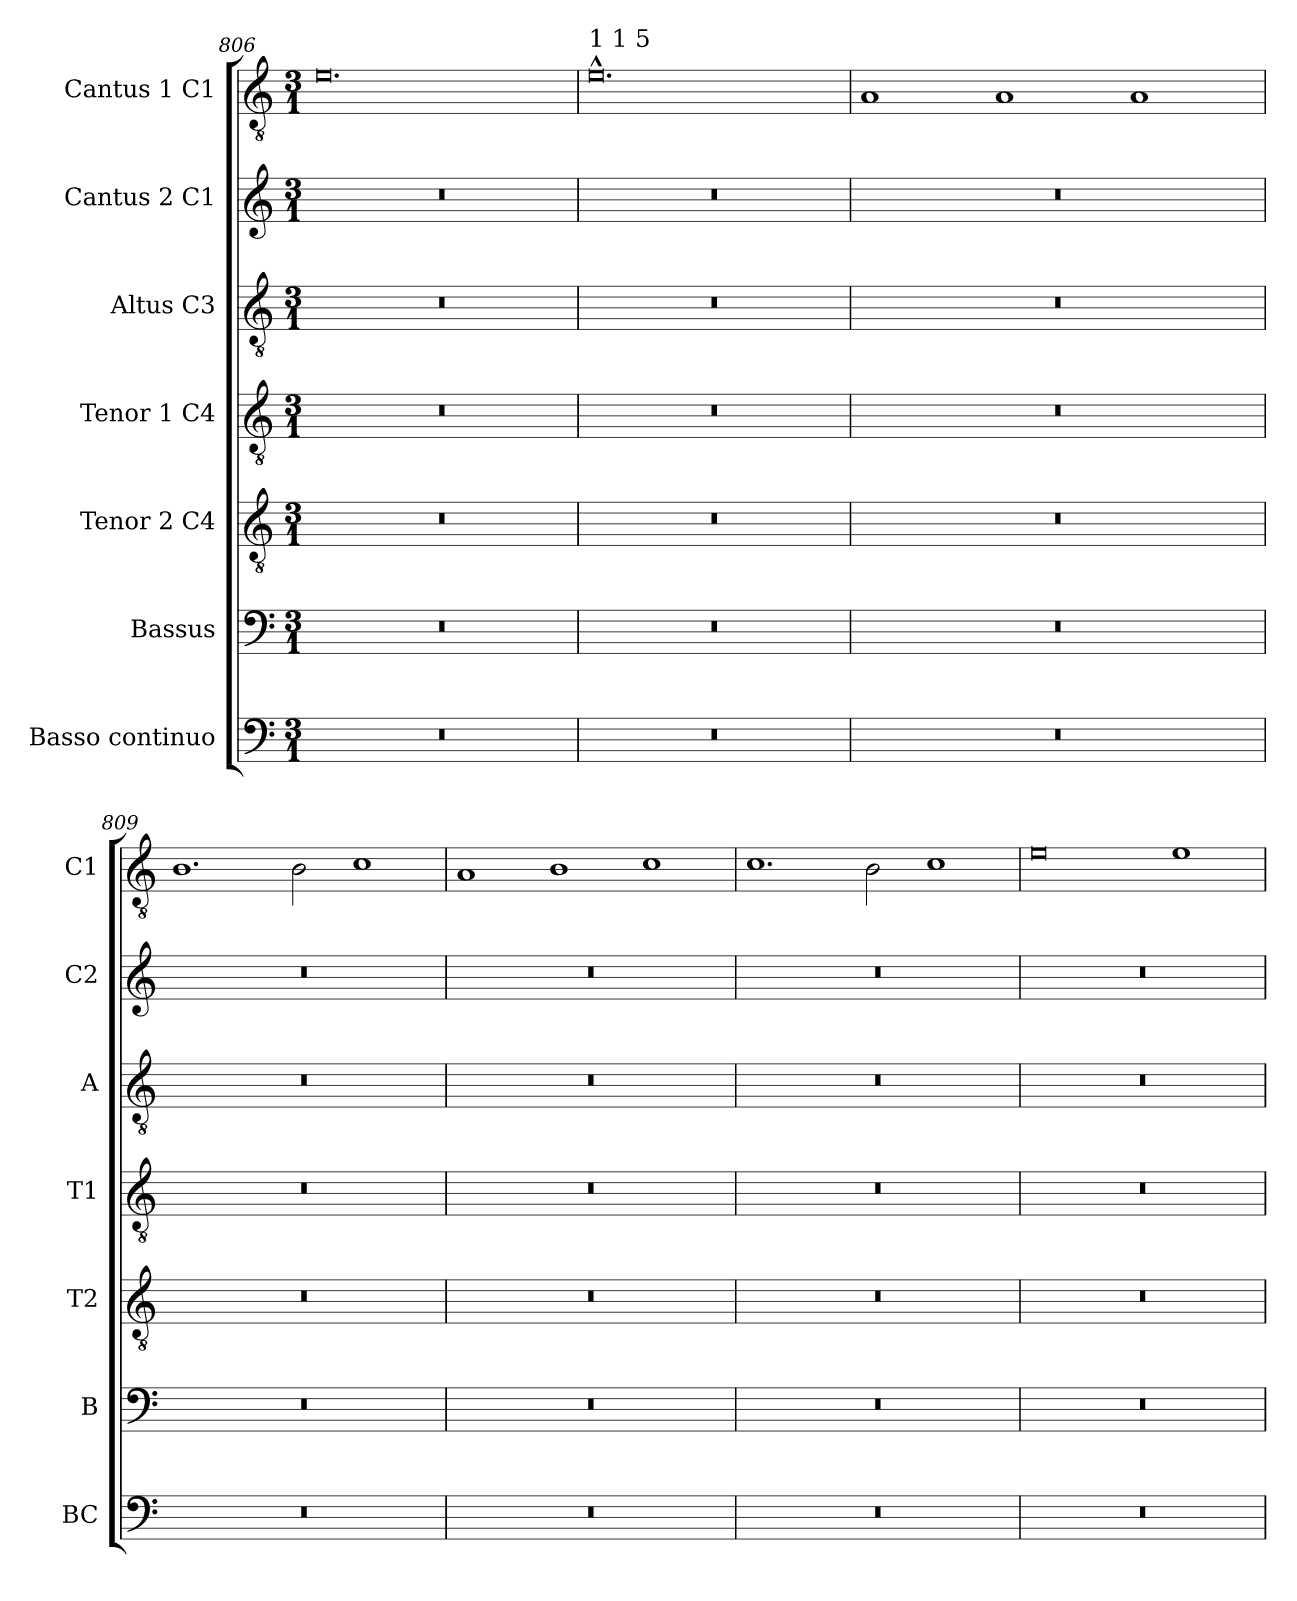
**kern	**kern	**kern	**kern	**kern	**kern	**kern
*part7	*part6	*part5	*part4	*part3	*part2	*part1
*staff7	*staff6	*staff5	*staff4	*staff3	*staff2	*staff1
*I"Basso continuo	*I"Bassus	*I"Tenor 2 C4	*I"Tenor 1 C4	*I"Altus C3	*I"Cantus 2 C1	*I"Cantus 1 C1
*I'BC	*I'B	*I'T2	*I'T1	*I'A	*I'C2	*I'C1
*clefF4	*clefF4	*clefGv2	*clefGv2	*clefGv2	*clefG2	*clefGv2
*ITrd7c12	*	*	*	*	*	*
*k[]	*k[]	*k[]	*k[]	*k[]	*k[]	*k[]
*C:	*C:	*C:	*C:	*C:	*C:	*C:
*M3/1	*M3/1	*M3/1	*M3/1	*M3/1	*M3/1	*M3/1
=806	=806	=806	=806	=806	=806	=806
0.r	0.r	0.r	0.r	0.r	0.r	0.e
!!LO:LB:g=z
=807	=807	=807	=807	=807	=807	=807
!	!	!	!	!	!	!LO:TX:a:t=1 1 5
0.r	0.r	0.r	0.r	0.r	0.r	0.e^^>
=808	=808	=808	=808	=808	=808	=808
0.r	0.r	0.r	0.r	0.r	0.r	1A
.	.	.	.	.	.	1A
.	.	.	.	.	.	1A
=809	=809	=809	=809	=809	=809	=809
0.r	0.r	0.r	0.r	0.r	0.r	1.B
.	.	.	.	.	.	2B\
.	.	.	.	.	.	1c
=810	=810	=810	=810	=810	=810	=810
0.r	0.r	0.r	0.r	0.r	0.r	1A
.	.	.	.	.	.	1B
.	.	.	.	.	.	1c
=811	=811	=811	=811	=811	=811	=811
0.r	0.r	0.r	0.r	0.r	0.r	1.c
.	.	.	.	.	.	2B\
.	.	.	.	.	.	1c
=812	=812	=812	=812	=812	=812	=812
0.r	0.r	0.r	0.r	0.r	0.r	0e
.	.	.	.	.	.	1e
=	=	=	=	=	=	=
*-	*-	*-	*-	*-	*-	*-
